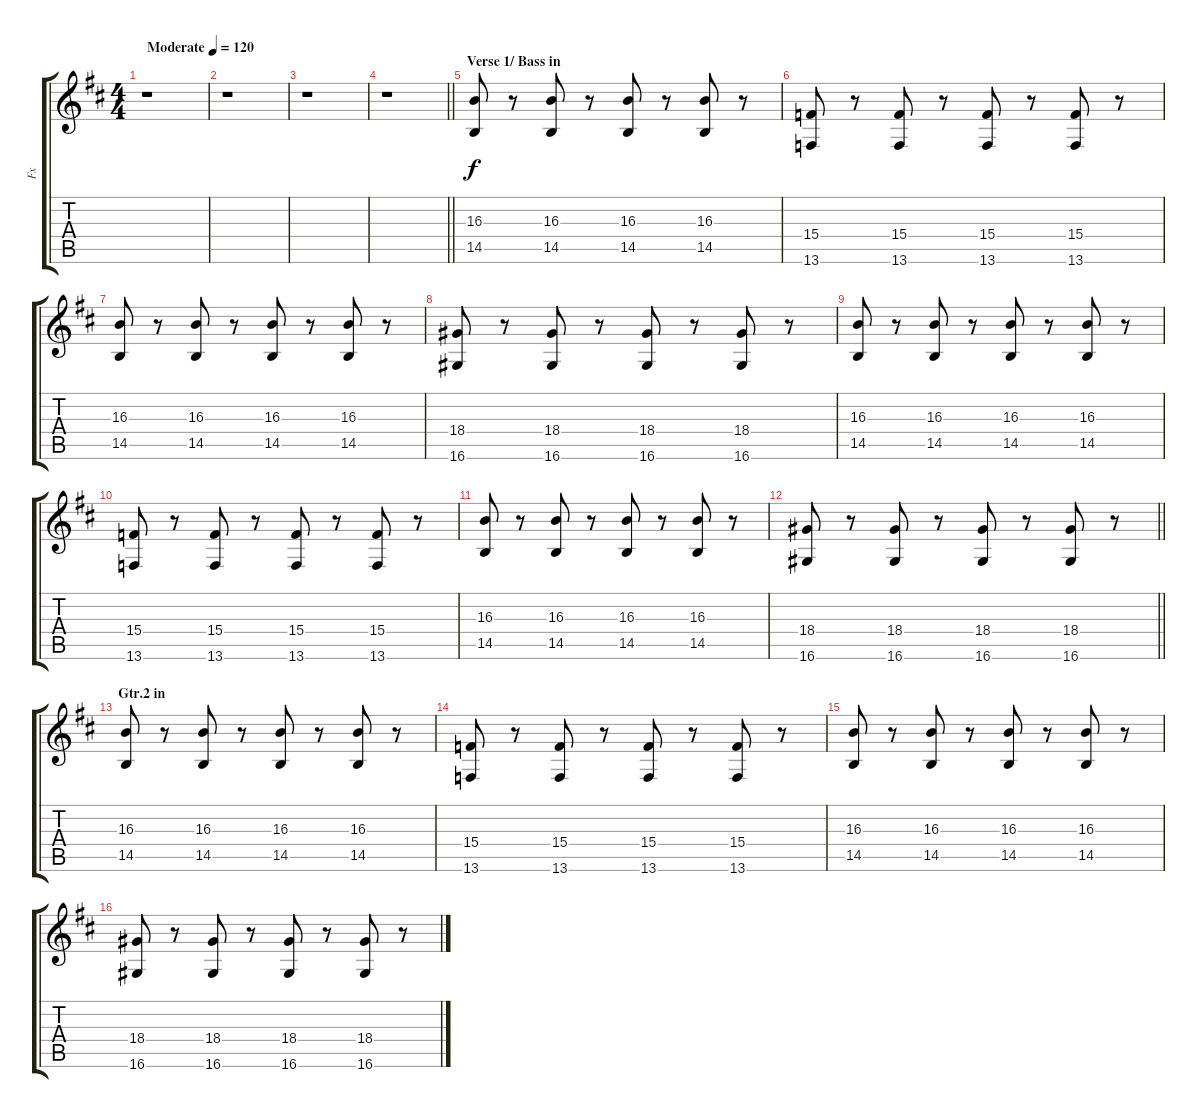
\track ("Fx" "Fx") {instrument vibraphone}
\staff {score tabs}
\tuning (E4 B3 G3 D3 A2 E2) {hide}
\ts (4 4)
\tempo (120 "Moderate")
\clef g2
\ks d
r.1{dy f instrument vibraphone} |
r.1 |
r.1 |
\barLineRight lightlight
r.1 |
\section ("" "Verse 1/ Bass in")
(16.3 14.5).8 r.8 (16.3 14.5).8 r.8 (16.3 14.5).8 r.8 (16.3 14.5).8 r.8 |
(15.4 13.6).8 r.8 (15.4 13.6).8 r.8 (15.4 13.6).8 r.8 (15.4 13.6).8 r.8 |
(16.3 14.5).8 r.8 (16.3 14.5).8 r.8 (16.3 14.5).8 r.8 (16.3 14.5).8 r.8 |
(18.4 16.6).8 r.8 (18.4 16.6).8 r.8 (18.4 16.6).8 r.8 (18.4 16.6).8 r.8 |
(16.3 14.5).8 r.8 (16.3 14.5).8 r.8 (16.3 14.5).8 r.8 (16.3 14.5).8 r.8 |
(15.4 13.6).8 r.8 (15.4 13.6).8 r.8 (15.4 13.6).8 r.8 (15.4 13.6).8 r.8 |
(16.3 14.5).8 r.8 (16.3 14.5).8 r.8 (16.3 14.5).8 r.8 (16.3 14.5).8 r.8 |
\barLineRight lightlight
(18.4 16.6).8 r.8 (18.4 16.6).8 r.8 (18.4 16.6).8 r.8 (18.4 16.6).8 r.8 |
\section ("" "Gtr.2 in")
(16.3 14.5).8 r.8 (16.3 14.5).8 r.8 (16.3 14.5).8 r.8 (16.3 14.5).8 r.8 |
(15.4 13.6).8 r.8 (15.4 13.6).8 r.8 (15.4 13.6).8 r.8 (15.4 13.6).8 r.8 |
(16.3 14.5).8 r.8 (16.3 14.5).8 r.8 (16.3 14.5).8 r.8 (16.3 14.5).8 r.8 |
(18.4 16.6).8 r.8 (18.4 16.6).8 r.8 (18.4 16.6).8 r.8 (18.4 16.6).8 r.8
